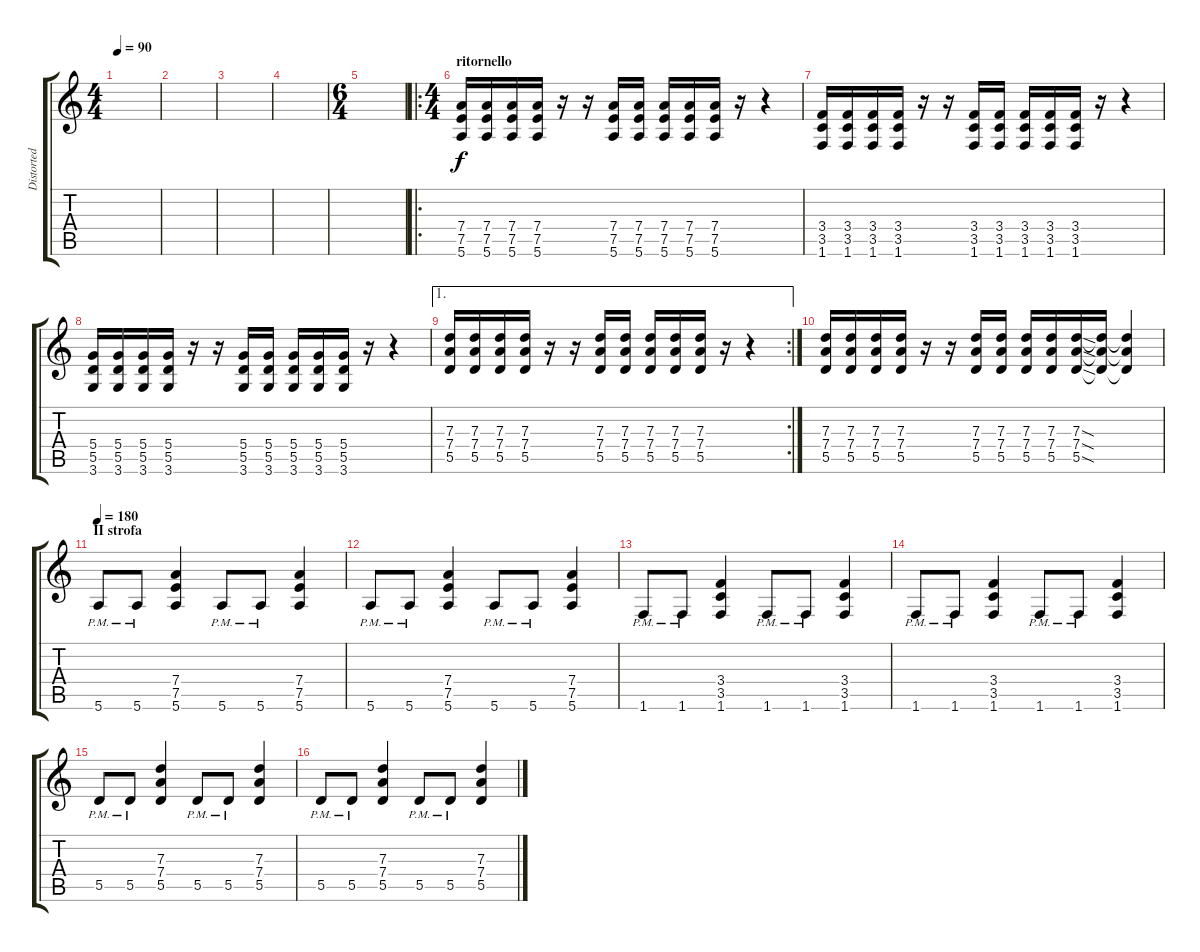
\track ("Distorted Gtr 1" "Distorted ") {instrument acousticguitarnylon}
\staff {score tabs}
\tuning (E4 B3 G3 D3 A2 E2) {hide}
\ts (4 4)
\tempo 90
\clef g2
\ks aminor
|
|
|
|
\ts (6 4)
|
\ro
\ts (4 4)
\section ("" "ritornello")
(7.4 7.5 5.6).16 (7.4 7.5 5.6).16 (7.4 7.5 5.6).16 (7.4 7.5 5.6).16 r.16 r.16 (7.4 7.5 5.6).16 (7.4 7.5 5.6).16 (7.4 7.5 5.6).16 (7.4 7.5 5.6).16 (7.4 7.5 5.6).16 r.16 r.4 |
(3.4 3.5 1.6).16 (3.4 3.5 1.6).16 (3.4 3.5 1.6).16 (3.4 3.5 1.6).16 r.16 r.16 (3.4 3.5 1.6).16 (3.4 3.5 1.6).16 (3.4 3.5 1.6).16 (3.4 3.5 1.6).16 (3.4 3.5 1.6).16 r.16 r.4 |
(5.4 5.5 3.6).16 (5.4 5.5 3.6).16 (5.4 5.5 3.6).16 (5.4 5.5 3.6).16 r.16 r.16 (5.4 5.5 3.6).16 (5.4 5.5 3.6).16 (5.4 5.5 3.6).16 (5.4 5.5 3.6).16 (5.4 5.5 3.6).16 r.16 r.4 |
\ae 1
\rc 2
(7.3 7.4 5.5).16 (7.3 7.4 5.5).16 (7.3 7.4 5.5).16 (7.3 7.4 5.5).16 r.16 r.16 (7.3 7.4 5.5).16 (7.3 7.4 5.5).16 (7.3 7.4 5.5).16 (7.3 7.4 5.5).16 (7.3 7.4 5.5).16 r.16 r.4 |
(7.3 7.4 5.5).16 (7.3 7.4 5.5).16 (7.3 7.4 5.5).16 (7.3 7.4 5.5).16 r.16 r.16 (7.3 7.4 5.5).16 (7.3 7.4 5.5).16 (7.3 7.4 5.5).16 (7.3 7.4 5.5).16 (7.3{sod} 7.4{sod} 5.5{sod}).16 (7.3{t} 7.4{t} 5.5{t}).16 (7.3{t} 7.4{t} 5.5{t}).4 |
\section ("" "II strofa")
\tempo 180
5.6{pm}.8 5.6{pm}.8 (7.4 7.5 5.6).4 5.6{pm}.8 5.6{pm}.8 (7.4 7.5 5.6).4 |
5.6{pm}.8 5.6{pm}.8 (7.4 7.5 5.6).4 5.6{pm}.8 5.6{pm}.8 (7.4 7.5 5.6).4 |
1.6{pm}.8 1.6{pm}.8 (3.4 3.5 1.6).4 1.6{pm}.8 1.6{pm}.8 (3.4 3.5 1.6).4 |
1.6{pm}.8 1.6{pm}.8 (3.4 3.5 1.6).4 1.6{pm}.8 1.6{pm}.8 (3.4 3.5 1.6).4 |
5.5{pm}.8 5.5{pm}.8 (7.3 7.4 5.5).4 5.5{pm}.8 5.5{pm}.8 (7.3 7.4 5.5).4 |
5.5{pm}.8 5.5{pm}.8 (7.3 7.4 5.5).4 5.5{pm}.8 5.5{pm}.8 (7.3 7.4 5.5).4
